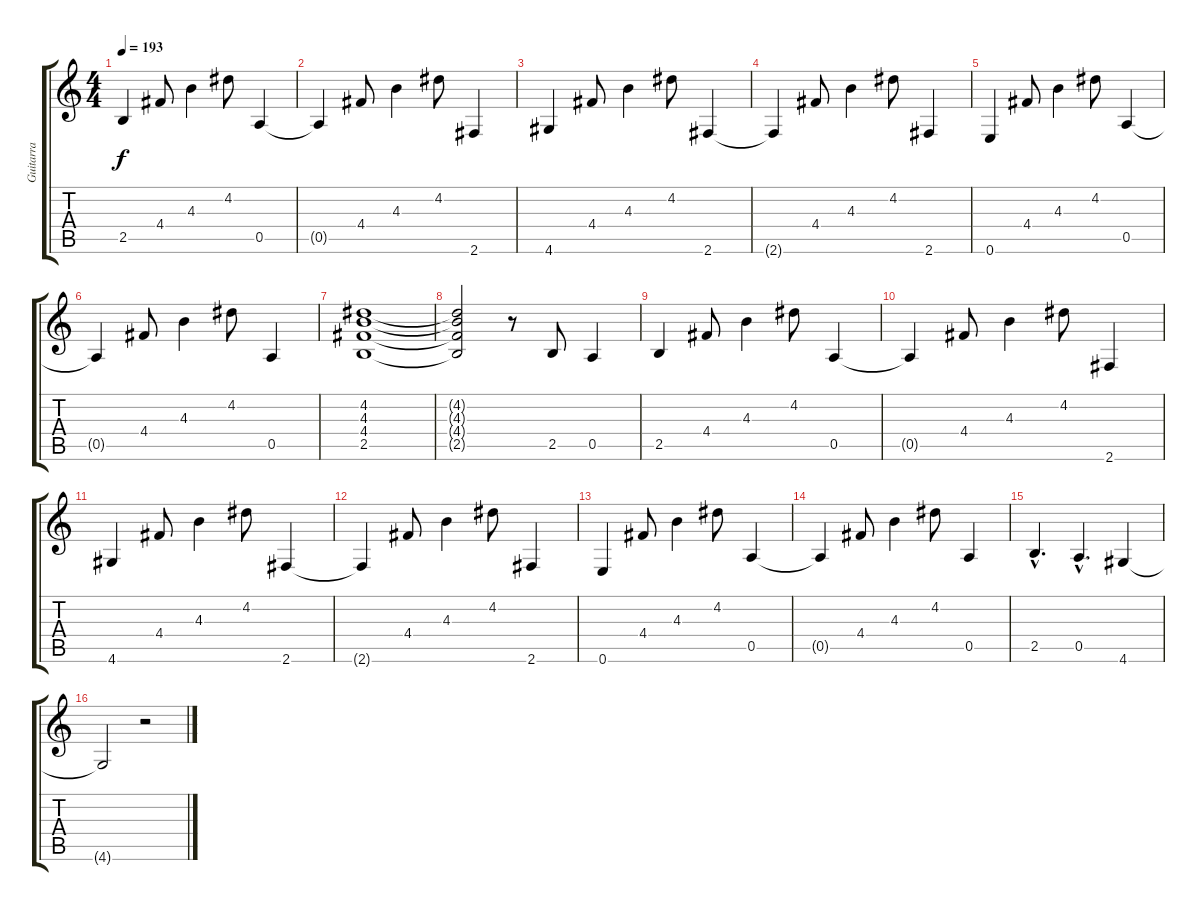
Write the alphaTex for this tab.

\track ("Guitarra" "Guitarra") {instrument overdrivenguitar}
\staff {score tabs}
\tuning (E4 B3 G3 D3 A2 E2) {hide}
\ts (4 4)
\tempo 193
\clef g2
\ks c
2.5.4{dy f} 4.4.8 4.3.4 4.2.8 0.5.4 |
0.5{t}.4 4.4.8 4.3.4 4.2.8 2.6.4 |
4.6.4 4.4.8 4.3.4 4.2.8 2.6.4 |
2.6{t}.4 4.4.8 4.3.4 4.2.8 2.6.4 |
0.6.4 4.4.8 4.3.4 4.2.8 0.5.4 |
0.5{t}.4 4.4.8 4.3.4 4.2.8 0.5.4 |
(4.2 4.3 4.4 2.5).1 |
(4.2{t} 4.3{t} 4.4{t} 2.5{t}).2 r.8 2.5.8 0.5.4 |
2.5.4 4.4.8 4.3.4 4.2.8 0.5.4 |
0.5{t}.4 4.4.8 4.3.4 4.2.8 2.6.4 |
4.6.4 4.4.8 4.3.4 4.2.8 2.6.4 |
2.6{t}.4 4.4.8 4.3.4 4.2.8 2.6.4 |
0.6.4 4.4.8 4.3.4 4.2.8 0.5.4 |
0.5{t}.4 4.4.8 4.3.4 4.2.8 0.5.4 |
2.5{hac}.4{d} 0.5{hac}.4{d} 4.6.4 |
4.6{t}.2 r.2
